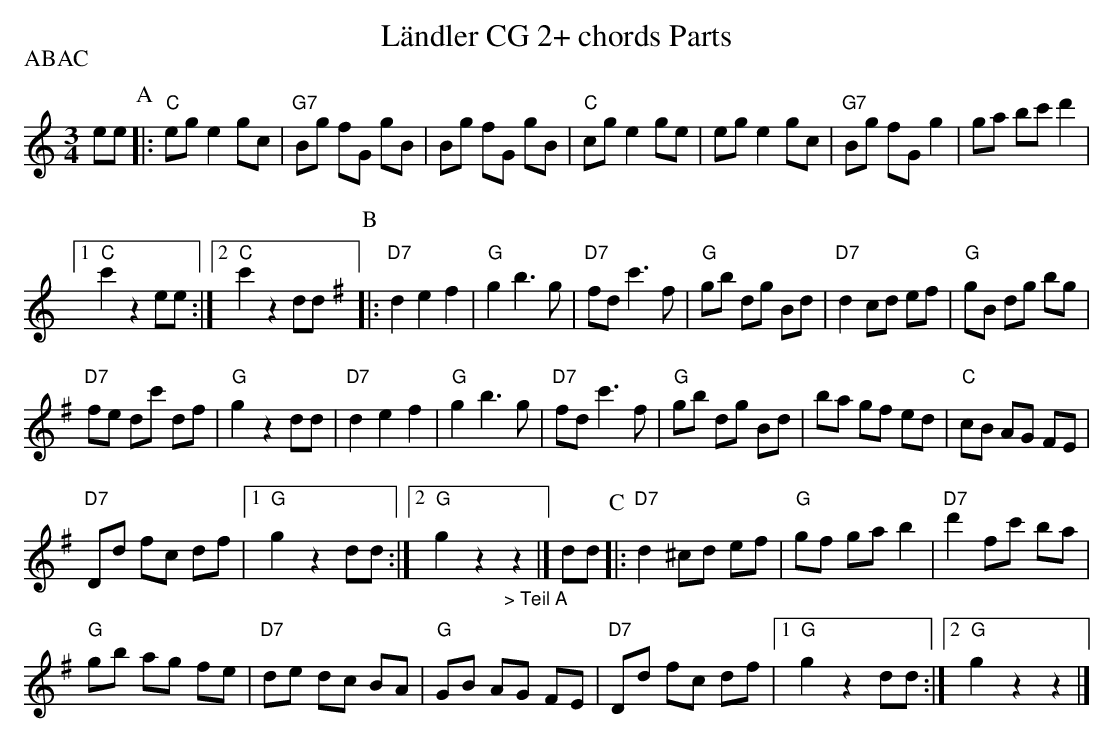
X:1
T:L\"andler CG 2+ chords Parts
P:ABAC
M:3/4
L:1/8
K:Cmaj%%MIDI gchordon
ee [P:A] |: "C"ege2gc | "G7"Bg fG gB | Bg fG gB | "C"cge2ge | ege2gc | "G7"Bg fGg2 | ga bc'd'2 |1
"C"c'2z2ee :|2 "C"c'2z2dd [K:Gmaj] [P:B] |: "D7"d2e2f2 | "G"g2b3g | "D7"fd c'3f | "G"gb dg Bd | "D7"d2 cd ef | "G"gB dg bg |
"D7"fe dc' df | "G"g2z2dd | "D7"d2e2f2 | "G"g2b3g | "D7"fd c'3f | "G"gb dg Bd | ba gf ed | "C"cB AG FE |
"D7"Dd fc df |1 "G"g2z2dd :|2 "G"g2z2"_> Teil A"z2 |] dd [P:C] |: "D7"d2 ^cd ef | "G"gf ga b2 | "D7"d'2fc' ba |
"G"gb ag fe | "D7"de dc BA | "G"GB AG FE | "D7"Dd fc df |1 "G"g2z2dd :|2 "G"g2z2z2 |]
